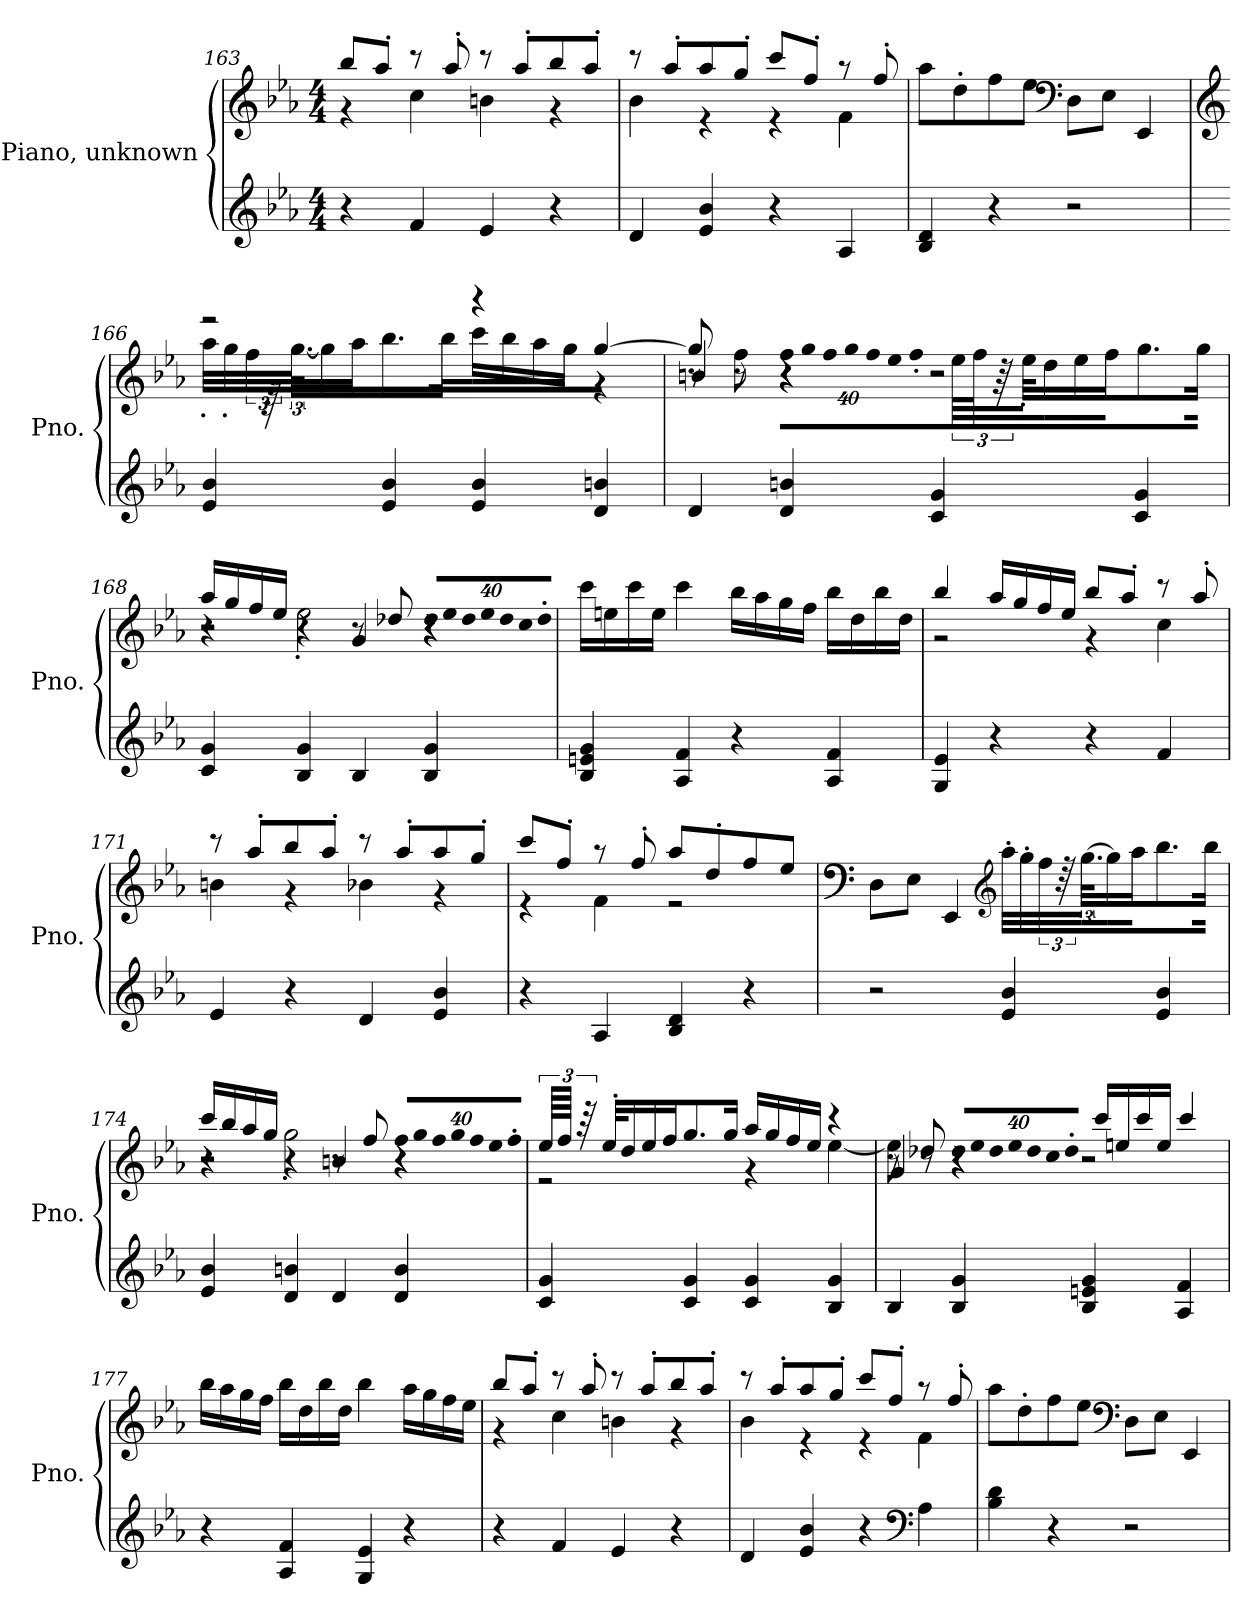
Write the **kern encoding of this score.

**kern	**kern
*part1	*part1
*staff2	*staff1
*I"Piano, unknown	*
*I'Pno.	*
*clefG2	*clefG2
*k[b-e-a-]	*k[b-e-a-]
*M4/4	*M4/4
=163	=163
*	*^
4r	8bb-/L	4r
.	8aa-'/J	.
4f/	8r	4cc\
.	8aa-'/	.
4e-/	8r	4bn\
.	8aa-'/L	.
4r	8bb-/	4r
.	8aa-'/J	.
=164	=164	=164
4d/	8r	4b-\
.	8aa-'/L	.
4e-/ 4b-/	8aa-/	4r
.	8gg'/J	.
4r	8ccc/L	4r
.	8ff'/J	.
4A-/	8r	4f\
.	8ff'/	.
*	*v	*v
=165	=165
4B-/ 4d/	8aa-\L
.	8dd'\
4r	8ff\
.	8ee-\J
*	*clefF4
2r	8D\L
.	8E-\J
.	4EE-/
!!LO:PB:g=z
=166	=166
*	*clefG2
*	*^
4e-/ 4b-/	2r	32aa-'\LLL
.	.	32gg'\
.	.	48ff\JJJ
.	.	96r
.	.	[48.gg\KLL
.	.	16gg\]
.	.	16aa-\J
4e-/ 4b-/	.	8.bb-\
.	.	16bb-\Jk
4e-/ 4b-/	4r	16ccc\LL
.	.	16bb-\
.	.	16aa-\
.	.	16gg\JJ
4d/ 4bn/	[4gg/	4r
=167	=167	=167
*	*	*^
4d/	8gg/]	8r	4bn/
.	8r	8ff\	.
*	*	*Xbrackettup	*
!	!	!LO:N:vis=32	!
4d/ 4bn/	4r	640%23ff\LLL	4r
!	!	!LO:N:vis=32	!
.	.	640%23gg\	.
!	!	!LO:N:vis=32	!
.	.	640%23ff\	.
!	!	!LO:N:vis=32	!
.	.	640%23gg\	.
!	!	!LO:N:vis=32	!
.	.	640%23ff\	.
!	!	!LO:N:vis=32	!
.	.	640%23ee-\	.
!	!	!LO:N:vis=32	!
.	.	640%23ff'\	.
4c/ 4g/	2r	.	2r
*	*	*brackettup	*
.	.	96ee-\L	.
.	.	96ff\JJJJ	.
.	.	96r	.
.	.	32ee-'\KLL	.
.	.	16dd\	.
.	.	16ee-\	.
.	.	16ff\J	.
4c/ 4g/	.	.	.
.	.	8.gg\	.
.	.	16gg\Jk	.
640ryy	640ryy	.	640ryy
!!LO:LB:g=z	!!	!!
=168	=168	=168	=168
4c/ 4g/	16aa-/LL	4r	2r
.	16gg/	.	.
.	16ff/	.	.
.	16ee-/JJ	.	.
4B-/ 4g/	4r	2ee-'\	.
4B-/	8r	.	4g/
.	8dd-X/	.	.
*	*Xbrackettup	*	*
!	!LO:N:vis=32	!	!
4B-/ 4g/	640%23dd-/LLL	4r	4r
!	!LO:N:vis=32	!	!
.	640%23ee-/	.	.
!	!LO:N:vis=32	!	!
.	640%23dd-/	.	.
!	!LO:N:vis=32	!	!
.	640%23ee-/	.	.
!	!LO:N:vis=32	!	!
.	640%23dd-/	.	.
!	!LO:N:vis=32	!	!
.	640%23cc/	.	.
!	!LO:N:vis=32	!	!
.	640%23dd-'/JJJ	.	.
640ryy	.	640ryy	640ryy
*	*v	*v	*v
=169	=169
4B-/ 4en/ 4g/	16ccc\LL
.	16een\
.	16ccc\
.	16ee\JJ
4A-/ 4f/	4ccc\
4r	16bb-\LL
.	16aa-\
.	16gg\
.	16ff\JJ
4A-/ 4f/	16bb-\LL
.	16dd\
.	16bb-\
.	16dd\JJ
=170	=170
*	*^
4G/ 4e-/	4bb-/	2r
4r	16aa-/LL	.
.	16gg/	.
.	16ff/	.
.	16ee-/JJ	.
4r	8bb-/L	4r
.	8aa-'/J	.
4f/	8r	4cc\
.	8aa-'/	.
!!LO:LB:g=z	!!
=171	=171	=171
4e-/	8r	4bn\
.	8aa-'/L	.
4r	8bb-/	4r
.	8aa-'/J	.
4d/	8r	4b-X\
.	8aa-'/L	.
4e-/ 4b-/	8aa-/	4r
.	8gg'/J	.
=172	=172	=172
4r	8ccc/L	4r
.	8ff'/J	.
4A-/	8r	4f\
.	8ff'/	.
4B-/ 4d/	8aa-/L	2r
.	8dd'/	.
4r	8ff/	.
.	8ee-/J	.
*	*v	*v
=173	=173
*	*clefF4
2r	8D\L
.	8E-\J
.	4EE-/
*	*clefG2
4e-/ 4b-/	32aa-'\LLL
.	32gg'\
*	*brackettup
.	48ff\JJJ
.	96r
.	[48.gg\KLL
.	16gg\]
.	16aa-\J
4e-/ 4b-/	8.bb-\
.	16bb-\Jk
!!LO:LB:g=z
=174	=174
*	*^
*	*	*^
4e-/ 4b-/	16ccc/LL	4r	2r
.	16bb-/	.	.
.	16aa-/	.	.
.	16gg/JJ	.	.
4d/ 4bn/	4r	2gg'\	.
4d/	8r	.	4bn/
.	8ff/	.	.
*	*Xbrackettup	*	*
!	!LO:N:vis=32	!	!
4d/ 4b/	640%23ff/LLL	4r	4r
!	!LO:N:vis=32	!	!
.	640%23gg/	.	.
!	!LO:N:vis=32	!	!
.	640%23ff/	.	.
!	!LO:N:vis=32	!	!
.	640%23gg/	.	.
!	!LO:N:vis=32	!	!
.	640%23ff/	.	.
!	!LO:N:vis=32	!	!
.	640%23ee-/	.	.
!	!LO:N:vis=32	!	!
.	640%23ff'/JJJ	.	.
640ryy	.	640ryy	640ryy
*	*v	*v	*v
=175	=175
*	*brackettup
*	*^
4c/ 4g/	96ee-/LLLL	2r
.	96ff/JJJJ	.
.	96r	.
.	32ee-'/KLL	.
.	16dd/	.
.	16ee-/	.
.	16ff/J	.
4c/ 4g/	8.gg/	.
.	16gg/Jk	.
4c/ 4g/	16aa-/LL	4r
.	16gg/	.
.	16ff/	.
.	16ee-/JJ	.
4B-/ 4g/	4r	[4ee-\
!!LO:LB:g=z
=176	=176	=176
*	*	*^
4B-/	8r	8ee-\]	4g/
.	8dd-X/	8r	.
*	*Xbrackettup	*	*
!	!LO:N:vis=32	!	!
4B-/ 4g/	640%23dd-/LLL	4r	4r
!	!LO:N:vis=32	!	!
.	640%23ee-/	.	.
!	!LO:N:vis=32	!	!
.	640%23dd-/	.	.
!	!LO:N:vis=32	!	!
.	640%23ee-/	.	.
!	!LO:N:vis=32	!	!
.	640%23dd-/	.	.
!	!LO:N:vis=32	!	!
.	640%23cc/	.	.
!	!LO:N:vis=32	!	!
.	640%23dd-'/JJJ	.	.
4B-/ 4en/ 4g/	.	2r	2r
.	16ccc/LL	.	.
.	16een/	.	.
.	16ccc/	.	.
.	16ee/JJ	.	.
4A-/ 4f/	.	.	.
.	4ccc/	.	.
640ryy	.	640ryy	640ryy
*	*v	*v	*v
=177	=177
4r	16bb-\LL
.	16aa-\
.	16gg\
.	16ff\JJ
4A-/ 4f/	16bb-\LL
.	16dd\
.	16bb-\
.	16dd\JJ
4G/ 4e-/	4bb-\
4r	16aa-\LL
.	16gg\
.	16ff\
.	16ee-\JJ
=178	=178
*	*^
4r	8bb-/L	4r
.	8aa-'/J	.
4f/	8r	4cc\
.	8aa-'/	.
4e-/	8r	4bn\
.	8aa-'/L	.
4r	8bb-/	4r
.	8aa-'/J	.
!!LO:LB:g=z	!!
=179	=179	=179
4d/	8r	4b-\
.	8aa-'/L	.
4e-/ 4b-/	8aa-/	4r
.	8gg'/J	.
4r	8ccc/L	4r
.	8ff'/J	.
*clefF4	*	*
4A-\	8r	4f\
.	8ff'/	.
*	*v	*v
=180	=180
4B-\ 4d\	8aa-\L
.	8dd'\
4r	8ff\
.	8ee-\J
*	*clefF4
2r	8D\L
.	8E-\J
.	4EE-/
=	=
*-	*-
